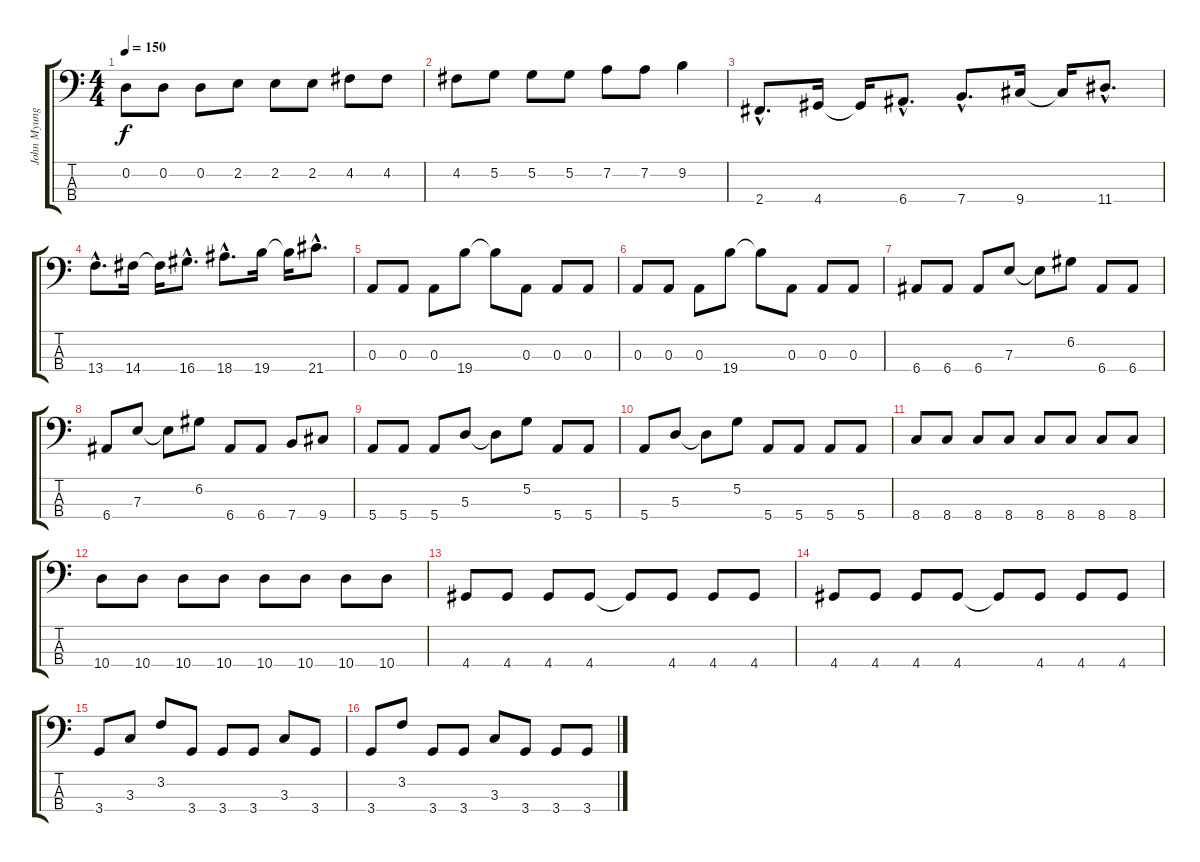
\track ("John Myung: Bass" "John Myung") {instrument electricbassfinger}
\staff {score tabs}
\tuning (G2 D2 A1 E1) {hide}
\ts (4 4)
\tempo 150
\clef f4
\ks c
0.2.8{dy f} 0.2.8 0.2.8 2.2.8 2.2.8 2.2.8 4.2.8 4.2.8 |
4.2.8 5.2.8 5.2.8 5.2.8 7.2.8 7.2.8 9.2.4 |
2.4{hac}.8{d} 4.4.16 4.4{t}.16 6.4{hac}.8{d} 7.4{hac}.8{d} 9.4.16 9.4{t}.16 11.4{hac}.8{d} |
13.4{hac}.8{d} 14.4.16 14.4{t}.16 16.4{hac}.8{d} 18.4{hac}.8{d} 19.4.16 19.4{t}.16 21.4{hac}.8{d} |
0.3.8 0.3.8 0.3.8 19.4.8 19.4{t}.8 0.3.8 0.3.8 0.3.8 |
0.3.8 0.3.8 0.3.8 19.4.8 19.4{t}.8 0.3.8 0.3.8 0.3.8 |
6.4.8 6.4.8 6.4.8 7.3.8 7.3{t}.8 6.2.8 6.4.8 6.4.8 |
6.4.8 7.3.8 7.3{t}.8 6.2.8 6.4.8 6.4.8 7.4.8 9.4.8 |
5.4.8 5.4.8 5.4.8 5.3.8 5.3{t}.8 5.2.8 5.4.8 5.4.8 |
5.4.8 5.3.8 5.3{t}.8 5.2.8 5.4.8 5.4.8 5.4.8 5.4.8 |
8.4.8 8.4.8 8.4.8 8.4.8 8.4.8 8.4.8 8.4.8 8.4.8 |
10.4.8 10.4.8 10.4.8 10.4.8 10.4.8 10.4.8 10.4.8 10.4.8 |
4.4.8 4.4.8 4.4.8 4.4.8 4.4{t}.8 4.4.8 4.4.8 4.4.8 |
4.4.8 4.4.8 4.4.8 4.4.8 4.4{t}.8 4.4.8 4.4.8 4.4.8 |
3.4.8 3.3.8 3.2.8 3.4.8 3.4.8 3.4.8 3.3.8 3.4.8 |
3.4.8 3.2.8 3.4.8 3.4.8 3.3.8 3.4.8 3.4.8 3.4.8
